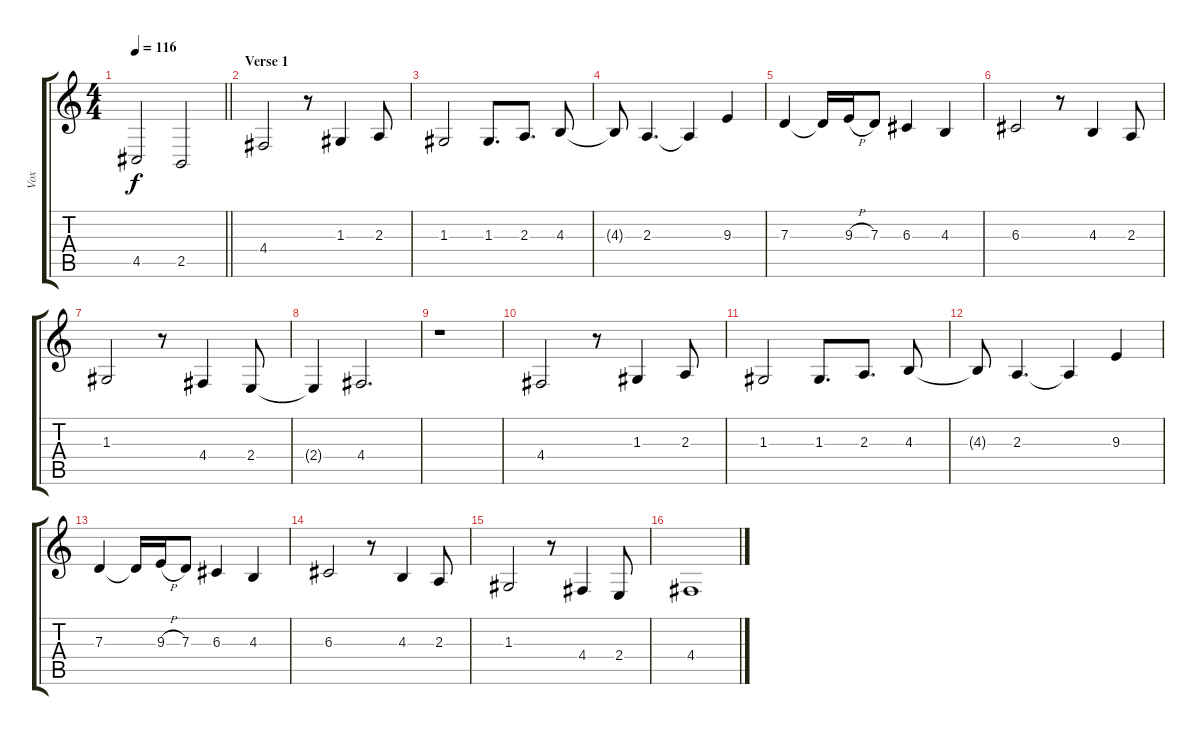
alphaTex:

\track ("Vox" "Vox") {instrument clarinet}
\staff {score tabs}
\tuning (E4 B3 G3 D3 A2 E2) {hide}
\ts (4 4)
\tempo 116
\clef g2
\barLineRight lightlight
\ks c
4.5{t}.2{dy f} 2.5.2 |
\section ("" "Verse 1")
4.4.2 r.8 1.3.4 2.3.8 |
1.3.2 1.3.8{d} 2.3.8{d} 4.3.8 |
4.3{t}.8 2.3.4{d} 2.3{t}.4 9.3.4 |
7.3.4 7.3{t}.16 9.3{h}.16 7.3.8 6.3.4 4.3.4 |
6.3.2 r.8 4.3.4 2.3.8 |
1.3.2 r.8 4.4.4 2.4.8 |
2.4{t}.4 4.4.2{d} |
r.1 |
4.4.2 r.8 1.3.4 2.3.8 |
1.3.2 1.3.8{d} 2.3.8{d} 4.3.8 |
4.3{t}.8 2.3.4{d} 2.3{t}.4 9.3.4 |
7.3.4 7.3{t}.16 9.3{h}.16 7.3.8 6.3.4 4.3.4 |
6.3.2 r.8 4.3.4 2.3.8 |
1.3.2 r.8 4.4.4 2.4.8 |
4.4.1
